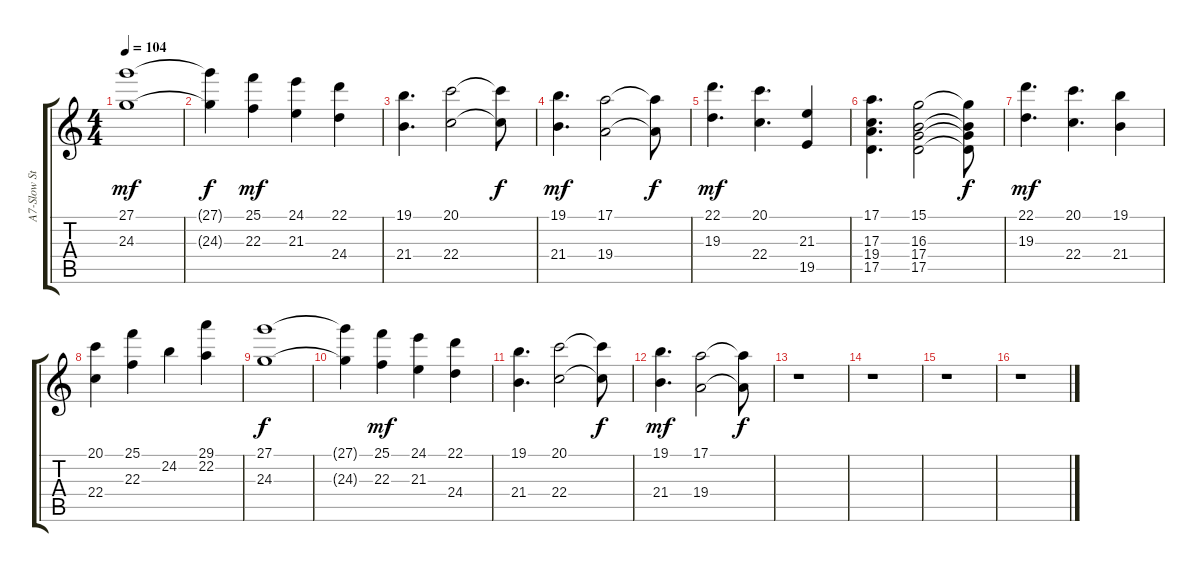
\track ("A7-Slow Strings" "A7-Slow St") {instrument stringensemble2}
\staff {score tabs}
\tuning (E4 B3 G3 D3 A2 E2) {hide}
\ts (4 4)
\tempo 104
\clef g2
\ks c
(27.1 24.3).1{dy mf} |
(27.1{t} 24.3{t}).4{dy f} (25.1 22.3).4{dy mf} (24.1 21.3).4 (22.1 24.4).4 |
(19.1 21.4).4{d} (20.1 22.4).2 (20.1{t} 22.4{t}).8{dy f} |
(19.1 21.4).4{d dy mf} (17.1 19.4).2 (17.1{t} 19.4{t}).8{dy f} |
(22.1 19.3).4{d dy mf} (20.1 22.4).4{d} (21.3 19.5).4 |
(17.1 17.3 19.4 17.5).4{d} (15.1 16.3 17.4 17.5).2 (15.1{t} 16.3{t} 17.4{t} 17.5{t}).8{dy f} |
(22.1 19.3).4{d dy mf} (20.1 22.4).4{d} (19.1 21.4).4 |
(20.1 22.4).4 (25.1 22.3).4 24.2.4 (29.1 22.2).4 |
(27.1 24.3).1{dy f} |
(27.1{t} 24.3{t}).4 (25.1 22.3).4{dy mf} (24.1 21.3).4 (22.1 24.4).4 |
(19.1 21.4).4{d} (20.1 22.4).2 (20.1{t} 22.4{t}).8{dy f} |
(19.1 21.4).4{d dy mf} (17.1 19.4).2 (17.1{t} 19.4{t}).8{dy f} |
r.1 |
r.1 |
r.1 |
r.1
